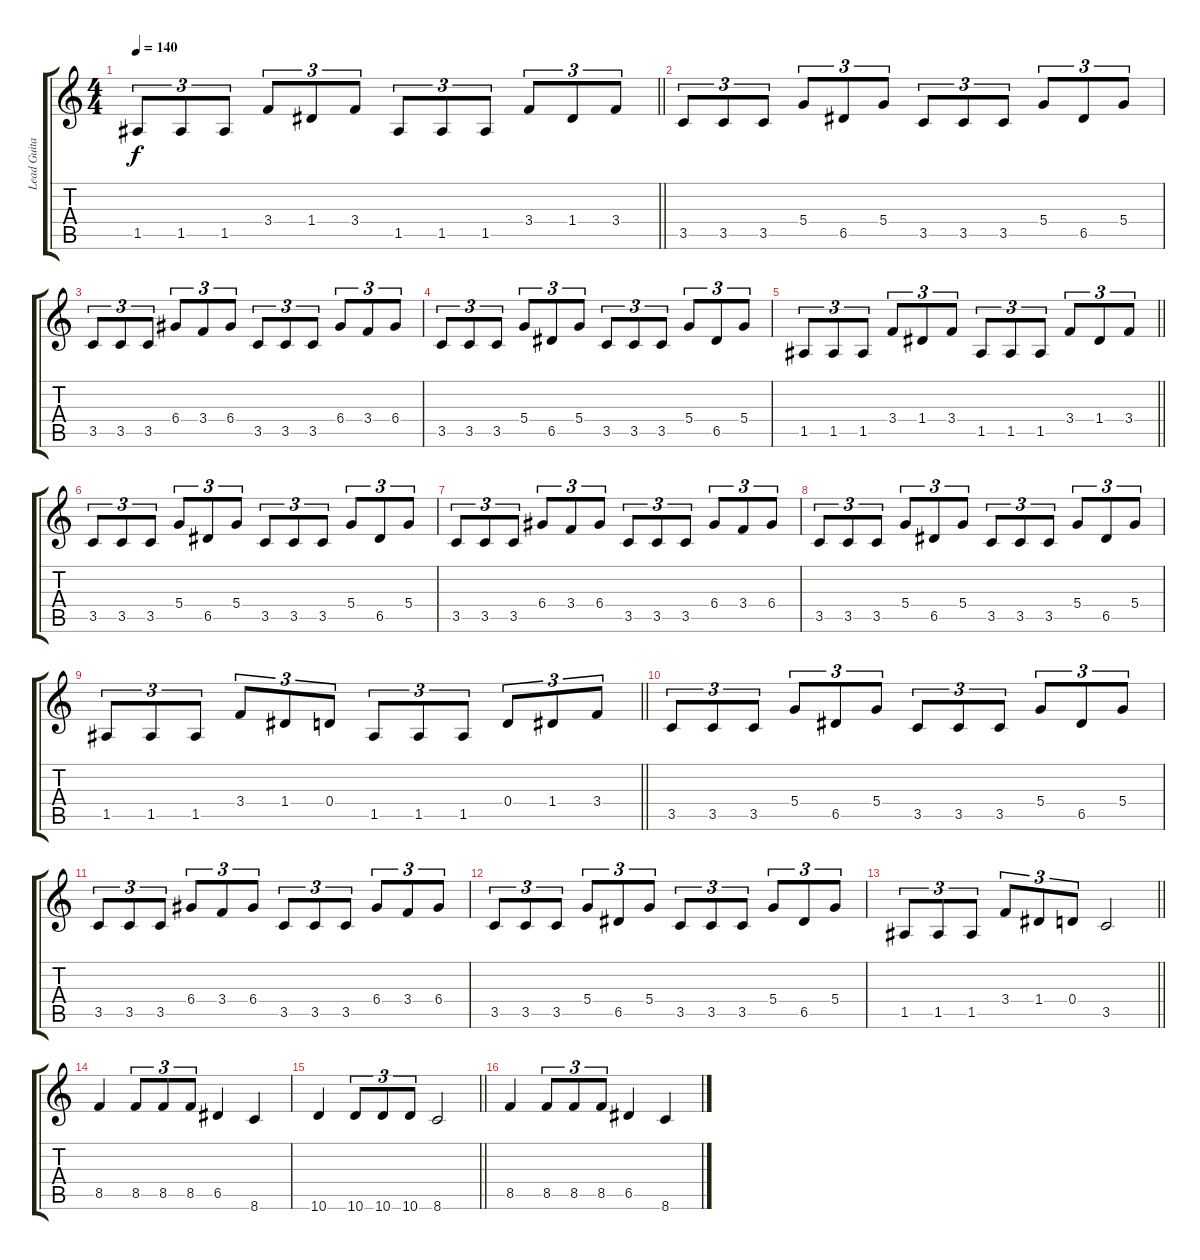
\track ("Lead Guitar" "Lead Guita") {instrument distortionguitar}
\staff {score tabs}
\tuning (E4 B3 G3 D3 A2 E2) {hide}
\ts (4 4)
\tempo 140
\clef g2
\barLineRight lightlight
\ks c
1.5.8{tu (3 2) dy f} 1.5.8{tu (3 2)} 1.5.8{tu (3 2)} 3.4.8{tu (3 2)} 1.4.8{tu (3 2)} 3.4.8{tu (3 2)} 1.5.8{tu (3 2)} 1.5.8{tu (3 2)} 1.5.8{tu (3 2)} 3.4.8{tu (3 2)} 1.4.8{tu (3 2)} 3.4.8{tu (3 2)} |
3.5.8{tu (3 2)} 3.5.8{tu (3 2)} 3.5.8{tu (3 2)} 5.4.8{tu (3 2)} 6.5.8{tu (3 2)} 5.4.8{tu (3 2)} 3.5.8{tu (3 2)} 3.5.8{tu (3 2)} 3.5.8{tu (3 2)} 5.4.8{tu (3 2)} 6.5.8{tu (3 2)} 5.4.8{tu (3 2)} |
3.5.8{tu (3 2)} 3.5.8{tu (3 2)} 3.5.8{tu (3 2)} 6.4.8{tu (3 2)} 3.4.8{tu (3 2)} 6.4.8{tu (3 2)} 3.5.8{tu (3 2)} 3.5.8{tu (3 2)} 3.5.8{tu (3 2)} 6.4.8{tu (3 2)} 3.4.8{tu (3 2)} 6.4.8{tu (3 2)} |
3.5.8{tu (3 2)} 3.5.8{tu (3 2)} 3.5.8{tu (3 2)} 5.4.8{tu (3 2)} 6.5.8{tu (3 2)} 5.4.8{tu (3 2)} 3.5.8{tu (3 2)} 3.5.8{tu (3 2)} 3.5.8{tu (3 2)} 5.4.8{tu (3 2)} 6.5.8{tu (3 2)} 5.4.8{tu (3 2)} |
\barLineRight lightlight
1.5.8{tu (3 2)} 1.5.8{tu (3 2)} 1.5.8{tu (3 2)} 3.4.8{tu (3 2)} 1.4.8{tu (3 2)} 3.4.8{tu (3 2)} 1.5.8{tu (3 2)} 1.5.8{tu (3 2)} 1.5.8{tu (3 2)} 3.4.8{tu (3 2)} 1.4.8{tu (3 2)} 3.4.8{tu (3 2)} |
3.5.8{tu (3 2)} 3.5.8{tu (3 2)} 3.5.8{tu (3 2)} 5.4.8{tu (3 2)} 6.5.8{tu (3 2)} 5.4.8{tu (3 2)} 3.5.8{tu (3 2)} 3.5.8{tu (3 2)} 3.5.8{tu (3 2)} 5.4.8{tu (3 2)} 6.5.8{tu (3 2)} 5.4.8{tu (3 2)} |
3.5.8{tu (3 2)} 3.5.8{tu (3 2)} 3.5.8{tu (3 2)} 6.4.8{tu (3 2)} 3.4.8{tu (3 2)} 6.4.8{tu (3 2)} 3.5.8{tu (3 2)} 3.5.8{tu (3 2)} 3.5.8{tu (3 2)} 6.4.8{tu (3 2)} 3.4.8{tu (3 2)} 6.4.8{tu (3 2)} |
3.5.8{tu (3 2)} 3.5.8{tu (3 2)} 3.5.8{tu (3 2)} 5.4.8{tu (3 2)} 6.5.8{tu (3 2)} 5.4.8{tu (3 2)} 3.5.8{tu (3 2)} 3.5.8{tu (3 2)} 3.5.8{tu (3 2)} 5.4.8{tu (3 2)} 6.5.8{tu (3 2)} 5.4.8{tu (3 2)} |
\barLineRight lightlight
1.5.8{tu (3 2)} 1.5.8{tu (3 2)} 1.5.8{tu (3 2)} 3.4.8{tu (3 2)} 1.4.8{tu (3 2)} 0.4.8{tu (3 2)} 1.5.8{tu (3 2)} 1.5.8{tu (3 2)} 1.5.8{tu (3 2)} 0.4.8{tu (3 2)} 1.4.8{tu (3 2)} 3.4.8{tu (3 2)} |
3.5.8{tu (3 2)} 3.5.8{tu (3 2)} 3.5.8{tu (3 2)} 5.4.8{tu (3 2)} 6.5.8{tu (3 2)} 5.4.8{tu (3 2)} 3.5.8{tu (3 2)} 3.5.8{tu (3 2)} 3.5.8{tu (3 2)} 5.4.8{tu (3 2)} 6.5.8{tu (3 2)} 5.4.8{tu (3 2)} |
3.5.8{tu (3 2)} 3.5.8{tu (3 2)} 3.5.8{tu (3 2)} 6.4.8{tu (3 2)} 3.4.8{tu (3 2)} 6.4.8{tu (3 2)} 3.5.8{tu (3 2)} 3.5.8{tu (3 2)} 3.5.8{tu (3 2)} 6.4.8{tu (3 2)} 3.4.8{tu (3 2)} 6.4.8{tu (3 2)} |
3.5.8{tu (3 2)} 3.5.8{tu (3 2)} 3.5.8{tu (3 2)} 5.4.8{tu (3 2)} 6.5.8{tu (3 2)} 5.4.8{tu (3 2)} 3.5.8{tu (3 2)} 3.5.8{tu (3 2)} 3.5.8{tu (3 2)} 5.4.8{tu (3 2)} 6.5.8{tu (3 2)} 5.4.8{tu (3 2)} |
\barLineRight lightlight
1.5.8{tu (3 2)} 1.5.8{tu (3 2)} 1.5.8{tu (3 2)} 3.4.8{tu (3 2)} 1.4.8{tu (3 2)} 0.4.8{tu (3 2)} 3.5.2 |
8.5.4 8.5.8{tu (3 2)} 8.5.8{tu (3 2)} 8.5.8{tu (3 2)} 6.5.4 8.6.4 |
\barLineRight lightlight
10.6.4 10.6.8{tu (3 2)} 10.6.8{tu (3 2)} 10.6.8{tu (3 2)} 8.6.2 |
8.5.4 8.5.8{tu (3 2)} 8.5.8{tu (3 2)} 8.5.8{tu (3 2)} 6.5.4 8.6.4
